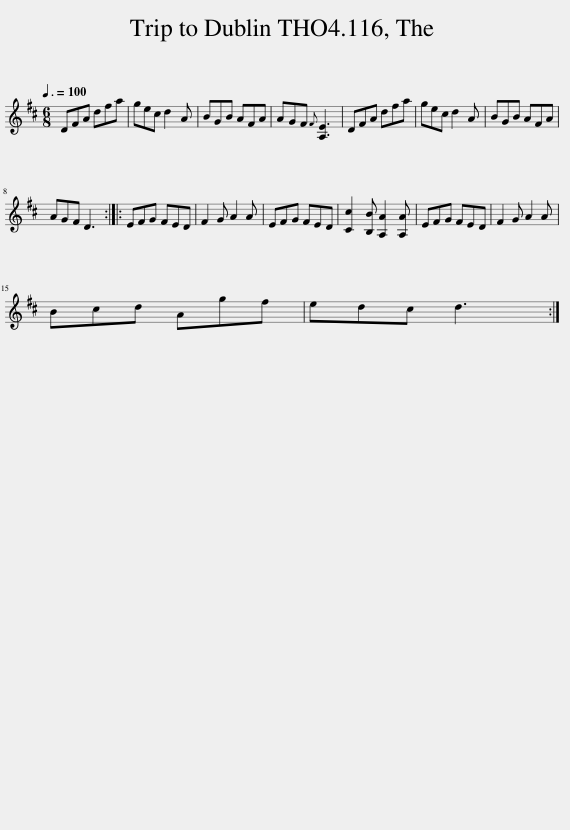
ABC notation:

X:1
L:1/8
Q:3/8=100
M:6/8
I:linebreak $
K:D
V:1 treble
V:1
 DFA dfa | gec d2 A | BGB AFA | AGF{F} [A,E]3 | DFA dfa | %5
 gec d2 A | BGB AFA |$ AGF D3 :: EFG FED | F2 G A2 A | %10
 EFG FED | [Cc]2 [B,B] [A,A]2 [A,A] | EFG FED | F2 G A2 A |$ Bcd Agf | %15
 edc d3 :| %16
